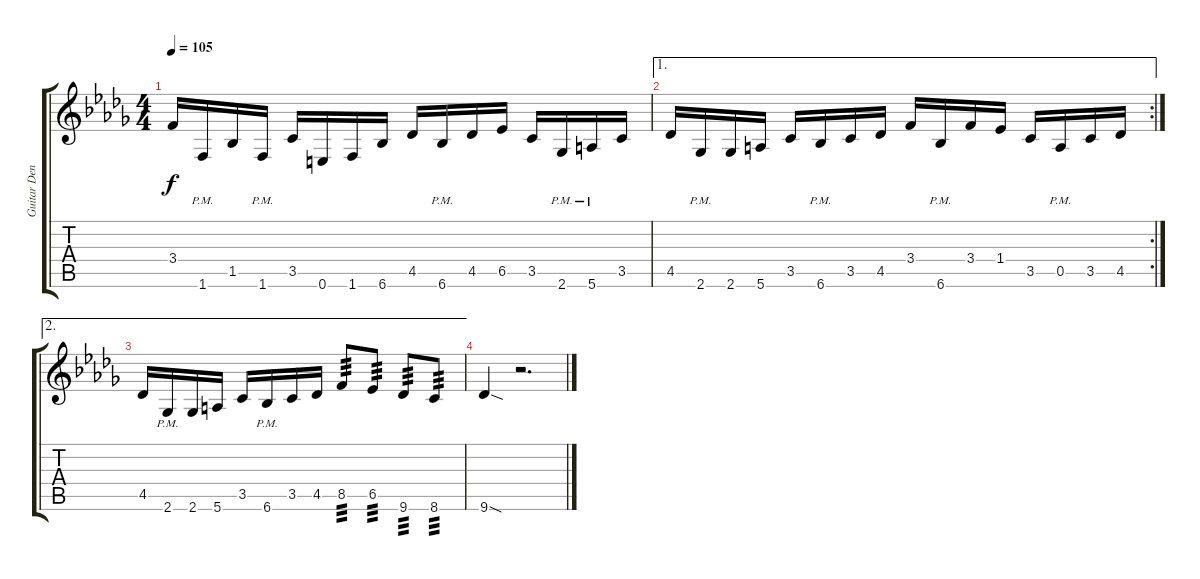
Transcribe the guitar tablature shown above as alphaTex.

\track ("Guitar Denny Meißner" "Guitar Den") {instrument distortionguitar}
\staff {score tabs}
\tuning (E4 B3 G3 D3 A2 E2) {hide}
\ts (4 4)
\tempo 105
\clef g2
\ks bbminor
3.4.16{dy f} 1.6{pm}.16 1.5.16 1.6{pm}.16 3.5.16 0.6.16 1.6.16 6.6.16 4.5.16 6.6{pm}.16 4.5.16 6.5.16 3.5.16 2.6{pm}.16 5.6{pm}.16 3.5.16 |
\ae 1
\rc 2
4.5.16 2.6{pm}.16 2.6.16 5.6.16 3.5.16 6.6{pm}.16 3.5.16 4.5.16 3.4.16 6.6{pm}.16 3.4.16 1.4.16 3.5.16 0.5{pm}.16 3.5.16 4.5.16 |
\ae 2
4.5.16 2.6{pm}.16 2.6.16 5.6.16 3.5.16 6.6{pm}.16 3.5.16 4.5.16 8.5.8{tp 3} 6.5.8{tp 3} 9.6.8{tp 3} 8.6.8{tp 3} |
9.6{sod}.4 r.2{d}
